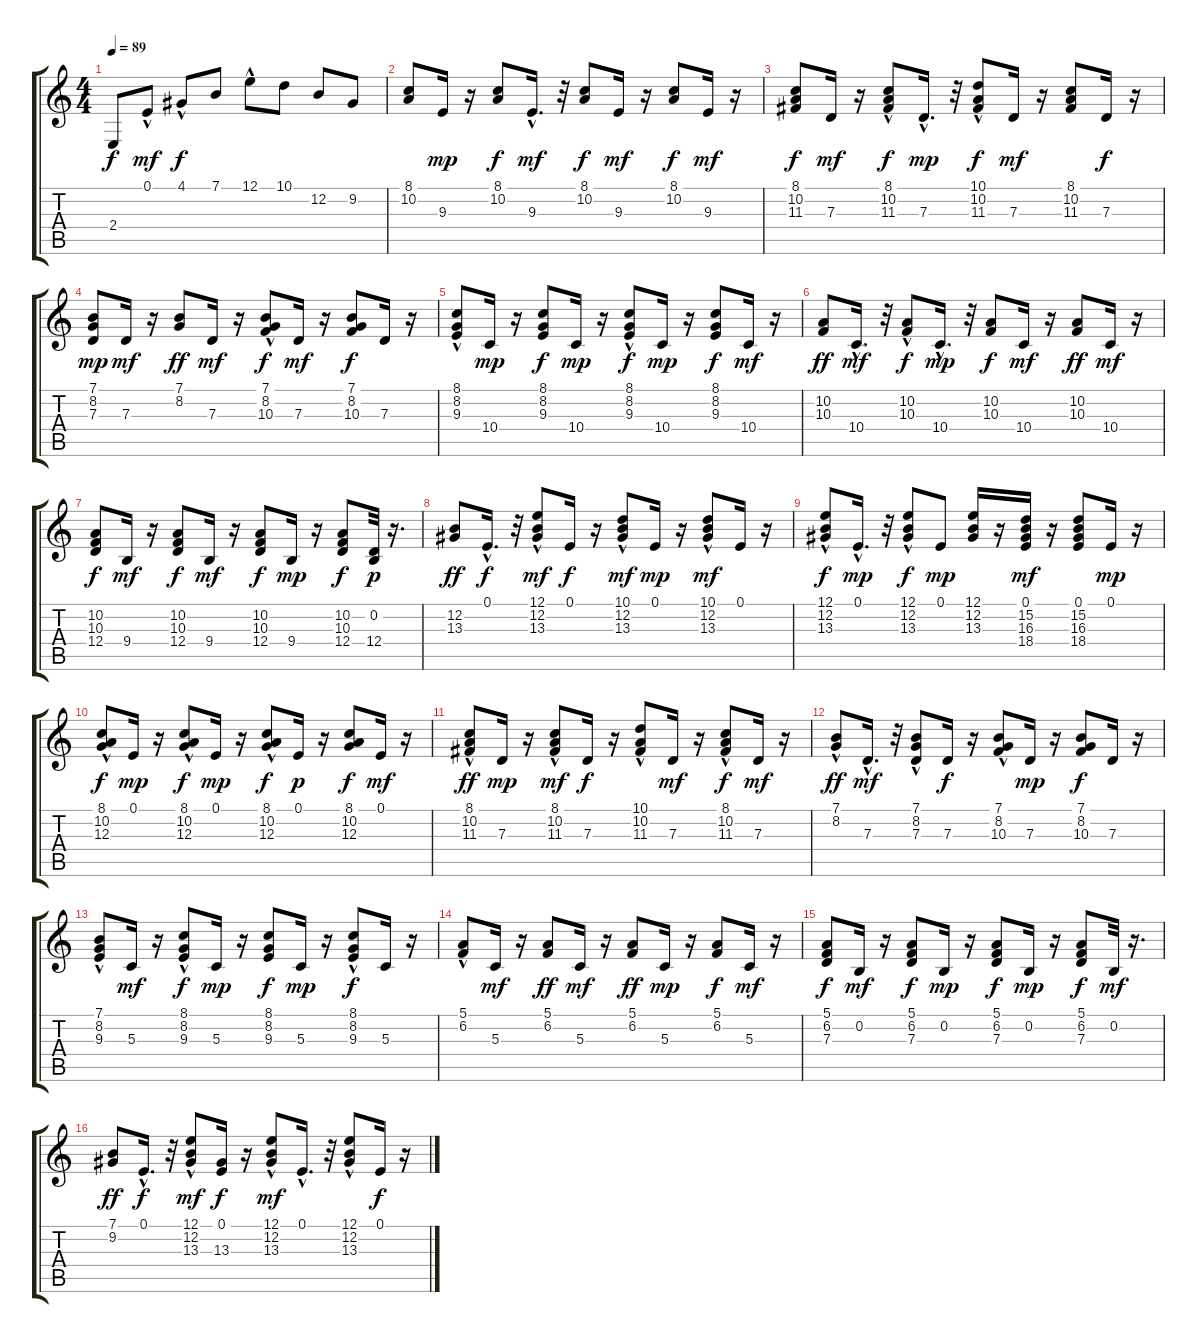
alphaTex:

\track "" {instrument electricpiano2}
\staff {score tabs}
\tuning (E4 B3 G3 D3 A2 E2) {hide}
\ts (4 4)
\tempo 89
\clef g2
\ks c
2.4.8{dy f} 0.1{hac}.8{dy mf} 4.1{hac}.8{dy f} 7.1.8 12.1{hac}.8 10.1.8 12.2.8 9.2.8 |
(8.1 10.2).8 9.3.16{dy mp} r.16 (8.1 10.2).8{dy f} 9.3{hac}.16{d dy mf} r.32 (8.1 10.2).8{dy f} 9.3.16{dy mf} r.16 (8.1 10.2).8{dy f} 9.3.16{dy mf} r.16 |
(8.1 10.2 11.3).8{dy f} 7.3.16{dy mf} r.16 (8.1 10.2{hac} 11.3{hac}).8{dy f} 7.3{hac}.16{d dy mp} r.32 (10.1 10.2{hac} 11.3{hac}).8{dy f} 7.3.16{dy mf} r.16 (8.1 10.2 11.3).8 7.3.16{dy f} r.16 |
(7.1 8.2 7.3).8{dy mp} 7.3.16{dy mf} r.16 (7.1 8.2).8{dy ff} 7.3.16{dy mf} r.16 (7.1 8.2{hac} 10.3).8{dy f} 7.3.16{dy mf} r.16 (7.1 8.2 10.3).8{dy f} 7.3.16 r.16 |
(8.1{hac} 8.2{hac} 9.3).8 10.4.16{dy mp} r.16 (8.1 8.2 9.3).8{dy f} 10.4.16{dy mp} r.16 (8.1 8.2 9.3{hac}).8{dy f} 10.4.16{dy mp} r.16 (8.1 8.2 9.3).8{dy f} 10.4.16{dy mf} r.16 |
(10.2 10.3).8{dy ff} 10.4{hac}.16{d dy mf} r.32 (10.2 10.3{hac}).8{dy f} 10.4{hac}.16{d dy mp} r.32 (10.2 10.3).8{dy f} 10.4.16{dy mf} r.16 (10.2 10.3).8{dy ff} 10.4.16{dy mf} r.16 |
(10.2 10.3 12.4).8{dy f} 9.4.16{dy mf} r.16 (10.2 10.3 12.4).8{dy f} 9.4.16{dy mf} r.16 (10.2 10.3 12.4).8{dy f} 9.4.16{dy mp} r.16 (10.2 10.3 12.4).8{dy f} (0.2 12.4).32{dy p} r.16{d} |
(12.2 13.3).8{dy ff} 0.1{hac}.16{d dy f} r.32 (12.1 12.2{hac} 13.3{hac}).8{dy mf} 0.1.16{dy f} r.16 (10.1 12.2 13.3{hac}).8{dy mf} 0.1.16{dy mp} r.16 (10.1 12.2{hac} 13.3{hac}).8{dy mf} 0.1.16 r.16 |
(12.1 12.2 13.3{hac}).8{dy f} 0.1{hac}.16{d dy mp} r.32 (12.1 12.2 13.3{hac}).8{dy f} 0.1.8{dy mp} (12.1 12.2 13.3).16 r.16 (0.1 15.2 16.3 18.4).16{dy mf} r.16 (0.1 15.2 16.3 18.4).8 0.1.16{dy mp} r.16 |
(8.1{hac} 10.2{hac} 12.3{hac}).8{dy f} 0.1.16{dy mp} r.16 (8.1 10.2{hac} 12.3{hac}).8{dy f} 0.1.16{dy mp} r.16 (8.1 10.2{hac} 12.3{hac}).8{dy f} 0.1.16{dy p} r.16 (8.1 10.2 12.3).8{dy f} 0.1.16{dy mf} r.16 |
(8.1{hac} 10.2{hac} 11.3{hac}).8{dy ff} 7.3.16{dy mp} r.16 (8.1 10.2{hac} 11.3{hac}).8{dy mf} 7.3.16{dy f} r.16 (10.1 10.2{hac} 11.3{hac}).8 7.3.16{dy mf} r.16 (8.1 10.2 11.3{hac}).8{dy f} 7.3.16{dy mf} r.16 |
(7.1 8.2{hac}).8{dy ff} 7.3{hac}.16{d dy mf} r.32 (7.1{hac} 8.2{hac} 7.3).8 7.3.16{dy f} r.16 (7.1{hac} 8.2{hac} 10.3{hac}).8 7.3.16{dy mp} r.16 (7.1 8.2 10.3).8{dy f} 7.3.16 r.16 |
(7.1{hac} 8.2{hac} 9.3{hac}).8 5.3.16{dy mf} r.16 (8.1 8.2{hac} 9.3{hac}).8{dy f} 5.3.16{dy mp} r.16 (8.1 8.2 9.3).8{dy f} 5.3.16{dy mp} r.16 (8.1 8.2 9.3{hac}).8{dy f} 5.3.16 r.16 |
(5.1 6.2{hac}).8 5.3.16{dy mf} r.16 (5.1 6.2).8{dy ff} 5.3.16{dy mf} r.16 (5.1 6.2).8{dy ff} 5.3.16{dy mp} r.16 (5.1 6.2).8{dy f} 5.3.16{dy mf} r.16 |
(5.1 6.2 7.3).8{dy f} 0.2.16{dy mf} r.16 (5.1 6.2 7.3).8{dy f} 0.2.16{dy mp} r.16 (5.1 6.2 7.3).8{dy f} 0.2.16{dy mp} r.16 (5.1 6.2 7.3).8{dy f} 0.2.32{dy mf} r.16{d} |
(7.1 9.2).8{dy ff} 0.1{hac}.16{d dy f} r.32 (12.1 12.2{hac} 13.3{hac}).8{dy mf} (0.1 13.3).16{dy f} r.16 (12.1 12.2 13.3{hac}).8{dy mf} 0.1{hac}.16{d} r.32 (12.1 12.2{hac} 13.3{hac}).8 0.1.16{dy f} r.16
